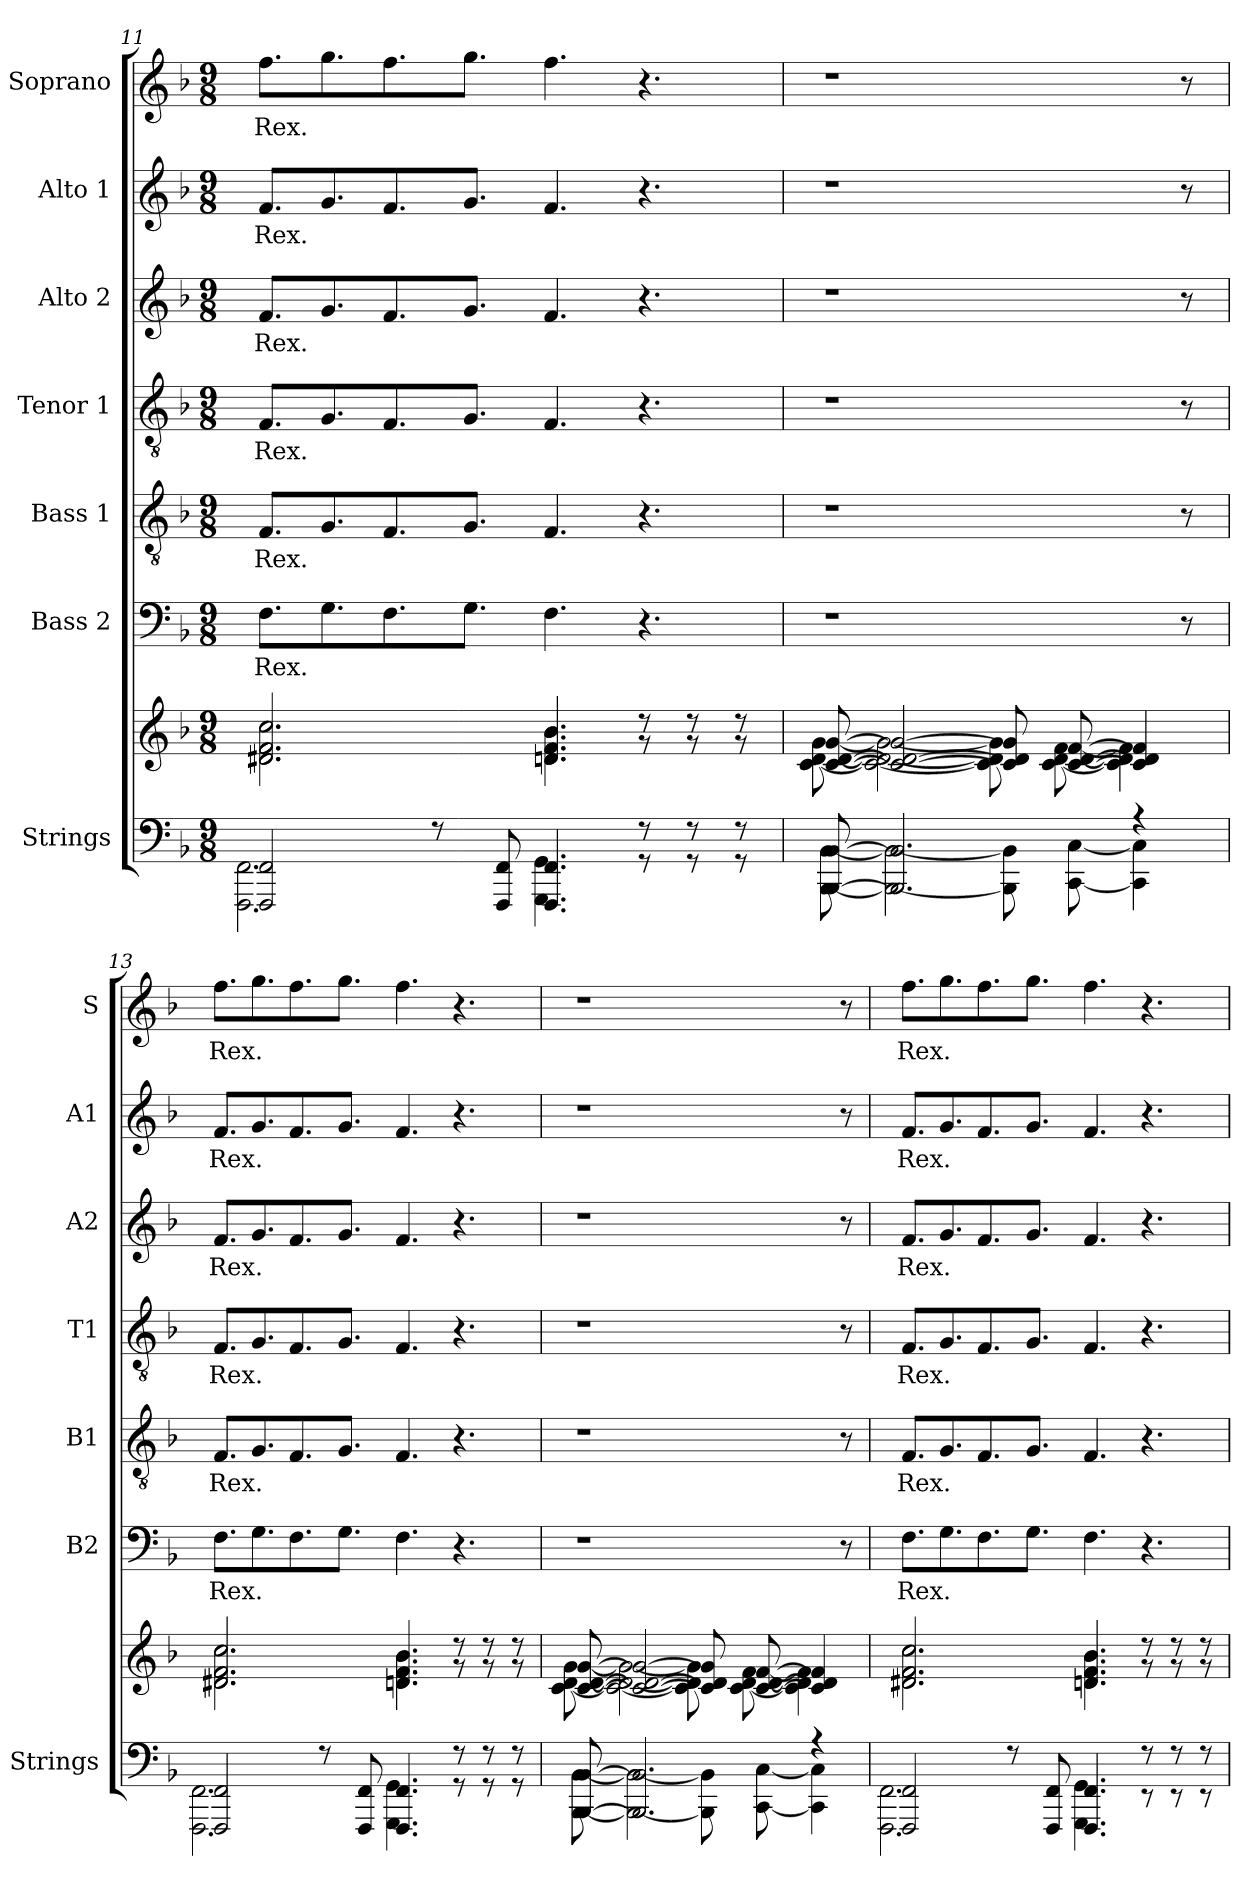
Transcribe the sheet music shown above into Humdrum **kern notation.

**kern	**kern	**kern	**text	**kern	**text	**kern	**text	**kern	**text	**kern	**text	**kern	**text
*part7	*part7	*part6	*part6	*part5	*part5	*part4	*part4	*part3	*part3	*part2	*part2	*part1	*part1
*staff8	*staff7	*staff6	*staff6	*staff5	*staff5	*staff4	*staff4	*staff3	*staff3	*staff2	*staff2	*staff1	*staff1
*I"Strings	*	*I"Bass 2	*	*I"Bass 1	*	*I"Tenor 1	*	*I"Alto 2	*	*I"Alto 1	*	*I"Soprano	*
*I'Strings	*	*I'B2	*	*I'B1	*	*I'T1	*	*I'A2	*	*I'A1	*	*I'S	*
*clefF4	*clefG2	*clefF4	*	*clefGv2	*	*clefGv2	*	*clefG2	*	*clefG2	*	*clefG2	*
*k[b-]	*k[b-]	*k[b-]	*	*k[b-]	*	*k[b-]	*	*k[b-]	*	*k[b-]	*	*k[b-]	*
*M9/8	*M9/8	*M9/8	*	*M9/8	*	*M9/8	*	*M9/8	*	*M9/8	*	*M9/8	*
=11	=11	=11	=11	=11	=11	=11	=11	=11	=11	=11	=11	=11	=11
*^	*^	*	*	*	*	*	*	*	*	*	*	*	*
2FFF/ 2FF/	2.FFF\ 2.FF\	2.d#X/ 2.f/ 2.cc/	2.d#X\ 2.f\ 2.cc\	8.FL	Rex.	8.FL	Rex.	8.FL	Rex.	8.fL	Rex.	8.fL	Rex.	8.ffL	Rex.
.	.	.	.	8.G	.	8.G	.	8.G	.	8.g	.	8.g	.	8.gg	.
.	.	.	.	8.F	.	8.F	.	8.F	.	8.f	.	8.f	.	8.ff	.
8r	.	.	.	.	.	.	.	.	.	.	.	.	.	.	.
.	.	.	.	8.GJ	.	8.GJ	.	8.GJ	.	8.gJ	.	8.gJ	.	8.ggJ	.
8FFF/ 8FF/	.	.	.	.	.	.	.	.	.	.	.	.	.	.	.
4.FFF/ 4.FF/	4.GGG\ 4.GG\	4.dn/ 4.f/ 4.b-/	4.dn\ 4.f\ 4.b-\	4.F	.	4.F	.	4.F	.	4.f	.	4.f	.	4.ff	.
8r	8r	8r	8r	4.r	.	4.r	.	4.r	.	4.r	.	4.r	.	4.r	.
8r	8r	8r	8r	.	.	.	.	.	.	.	.	.	.	.	.
8r	8r	8r	8r	.	.	.	.	.	.	.	.	.	.	.	.
=12	=12	=12	=12	=12	=12	=12	=12	=12	=12	=12	=12	=12	=12	=12	=12
[8BBB-/ [8BB-/	[8BBB-\ [8BB-\	[8c/ [8d/ [8g/	[8c\ [8d\ [8g\	1r	.	1r	.	1r	.	1r	.	1r	.	1r	.
2.BBB-/] 2.BB-/]	2BBB-\_ 2BB-\_	2c/_ 2d/_ 2g/_	2c\_ 2d\_ 2g\_	.	.	.	.	.	.	.	.	.	.	.	.
.	8BBB-\] 8BB-\]	8c/] 8d/] 8g/]	8c\] 8d\] 8g\]	.	.	.	.	.	.	.	.	.	.	.	.
.	[8CC\ [8C\	[8c/ [8d/ [8f/	[8c\ [8d\ [8f\	.	.	.	.	.	.	.	.	.	.	.	.
4r	4CC\] 4C\]	4c/] 4d/] 4f/]	4c\] 4d\] 4f\]	.	.	.	.	.	.	.	.	.	.	.	.
.	.	.	.	8r	.	8r	.	8r	.	8r	.	8r	.	8r	.
=13	=13	=13	=13	=13	=13	=13	=13	=13	=13	=13	=13	=13	=13	=13	=13
2FFF/ 2FF/	2.FFF\ 2.FF\	2.d#X/ 2.f/ 2.cc/	2.d#X\ 2.f\ 2.cc\	8.FL	Rex.	8.FL	Rex.	8.FL	Rex.	8.fL	Rex.	8.fL	Rex.	8.ffL	Rex.
.	.	.	.	8.G	.	8.G	.	8.G	.	8.g	.	8.g	.	8.gg	.
.	.	.	.	8.F	.	8.F	.	8.F	.	8.f	.	8.f	.	8.ff	.
8r	.	.	.	.	.	.	.	.	.	.	.	.	.	.	.
.	.	.	.	8.GJ	.	8.GJ	.	8.GJ	.	8.gJ	.	8.gJ	.	8.ggJ	.
8FFF/ 8FF/	.	.	.	.	.	.	.	.	.	.	.	.	.	.	.
4.FFF/ 4.FF/	4.GGG\ 4.GG\	4.dn/ 4.f/ 4.b-/	4.dn\ 4.f\ 4.b-\	4.F	.	4.F	.	4.F	.	4.f	.	4.f	.	4.ff	.
8r	8r	8r	8r	4.r	.	4.r	.	4.r	.	4.r	.	4.r	.	4.r	.
8r	8r	8r	8r	.	.	.	.	.	.	.	.	.	.	.	.
8r	8r	8r	8r	.	.	.	.	.	.	.	.	.	.	.	.
=14	=14	=14	=14	=14	=14	=14	=14	=14	=14	=14	=14	=14	=14	=14	=14
[8BBB-/ [8BB-/	[8BBB-\ [8BB-\	[8c/ [8d/ [8g/	[8c\ [8d\ [8g\	1r	.	1r	.	1r	.	1r	.	1r	.	1r	.
2.BBB-/] 2.BB-/]	2BBB-\_ 2BB-\_	2c/_ 2d/_ 2g/_	2c\_ 2d\_ 2g\_	.	.	.	.	.	.	.	.	.	.	.	.
.	8BBB-\] 8BB-\]	8c/] 8d/] 8g/]	8c\] 8d\] 8g\]	.	.	.	.	.	.	.	.	.	.	.	.
.	[8CC\ [8C\	[8c/ [8d/ [8f/	[8c\ [8d\ [8f\	.	.	.	.	.	.	.	.	.	.	.	.
4r	4CC\] 4C\]	4c/] 4d/] 4f/]	4c\] 4d\] 4f\]	.	.	.	.	.	.	.	.	.	.	.	.
.	.	.	.	8r	.	8r	.	8r	.	8r	.	8r	.	8r	.
=15	=15	=15	=15	=15	=15	=15	=15	=15	=15	=15	=15	=15	=15	=15	=15
2FFF/ 2FF/	2.FFF\ 2.FF\	2.d#X/ 2.f/ 2.cc/	2.d#X\ 2.f\ 2.cc\	8.FL	Rex.	8.FL	Rex.	8.FL	Rex.	8.fL	Rex.	8.fL	Rex.	8.ffL	Rex.
.	.	.	.	8.G	.	8.G	.	8.G	.	8.g	.	8.g	.	8.gg	.
.	.	.	.	8.F	.	8.F	.	8.F	.	8.f	.	8.f	.	8.ff	.
8r	.	.	.	.	.	.	.	.	.	.	.	.	.	.	.
.	.	.	.	8.GJ	.	8.GJ	.	8.GJ	.	8.gJ	.	8.gJ	.	8.ggJ	.
8FFF/ 8FF/	.	.	.	.	.	.	.	.	.	.	.	.	.	.	.
4.FFF/ 4.FF/	4.GGG\ 4.GG\	4.dn/ 4.f/ 4.b-/	4.dn\ 4.f\ 4.b-\	4.F	.	4.F	.	4.F	.	4.f	.	4.f	.	4.ff	.
8r	8r	8r	8r	4.r	.	4.r	.	4.r	.	4.r	.	4.r	.	4.r	.
8r	8r	8r	8r	.	.	.	.	.	.	.	.	.	.	.	.
8r	8r	8r	8r	.	.	.	.	.	.	.	.	.	.	.	.
*v	*v	*	*	*	*	*	*	*	*	*	*	*	*	*	*
*	*v	*v	*	*	*	*	*	*	*	*	*	*	*	*
=	=	=	=	=	=	=	=	=	=	=	=	=	=
*-	*-	*-	*-	*-	*-	*-	*-	*-	*-	*-	*-	*-	*-
